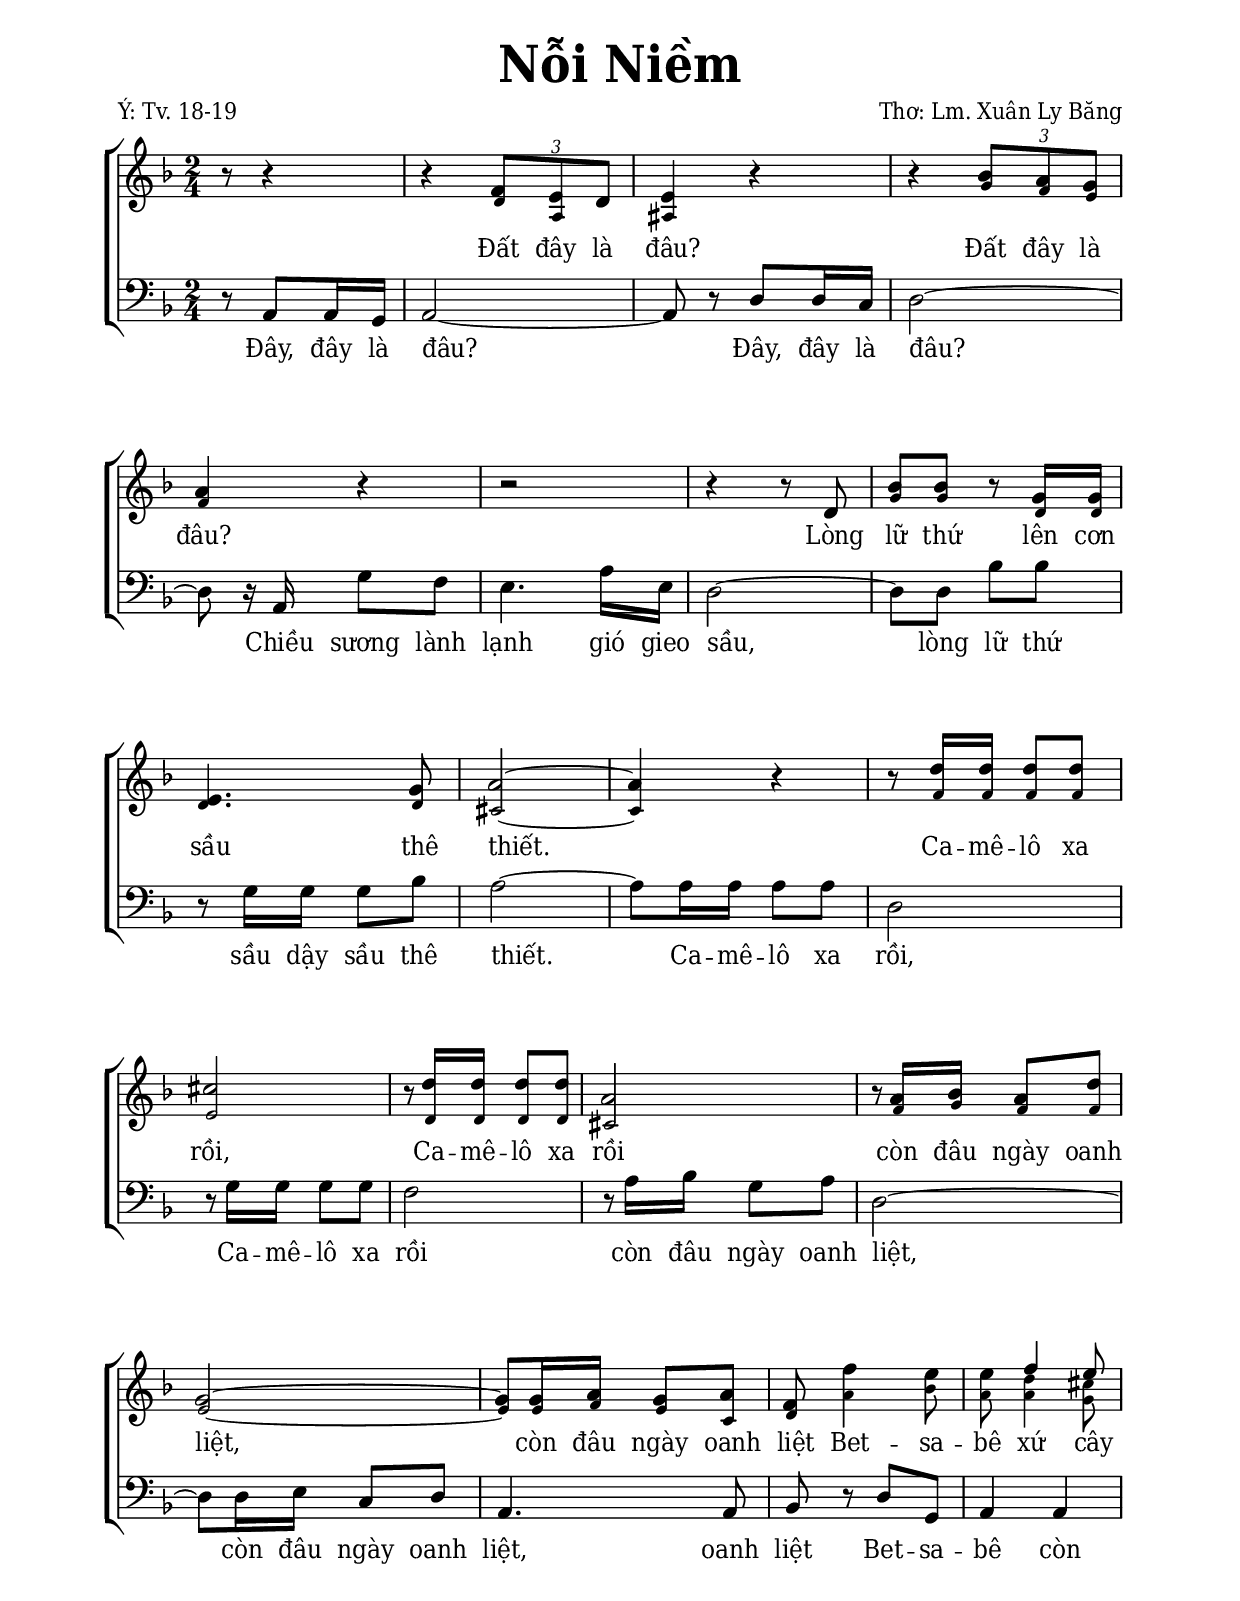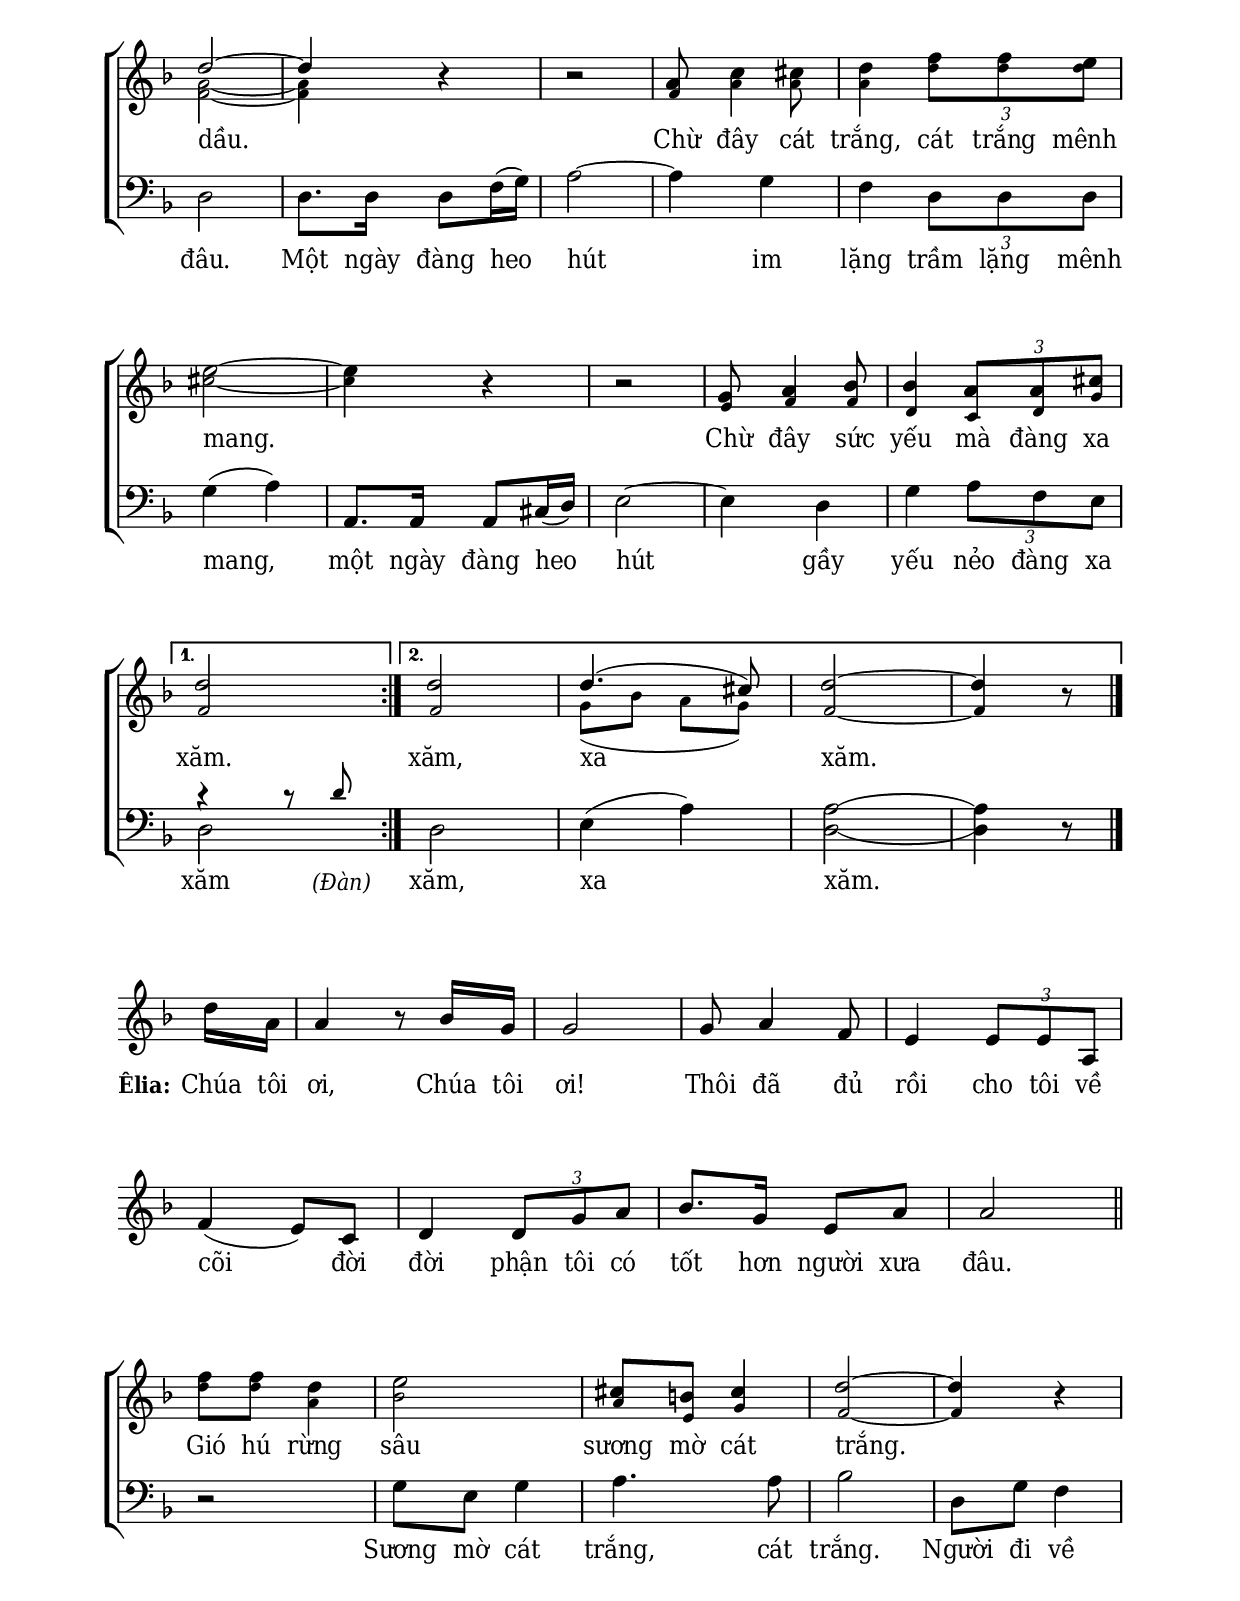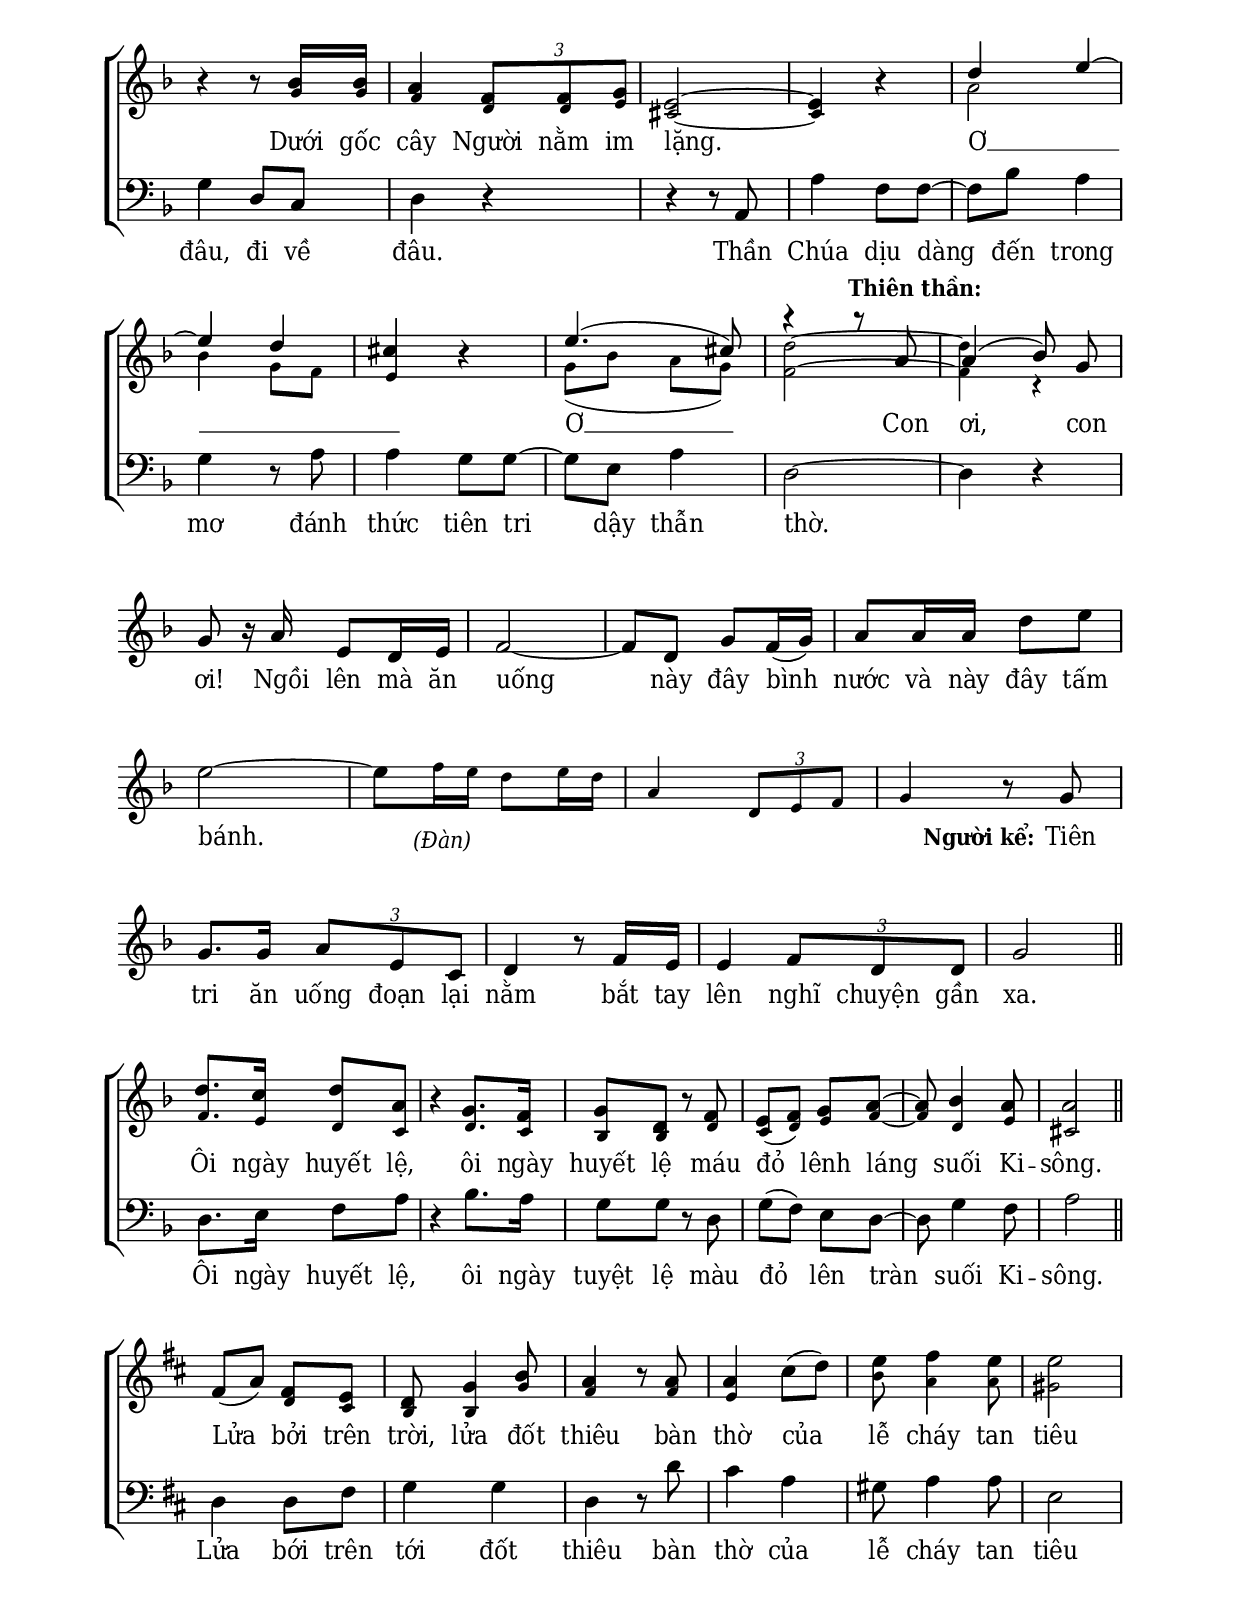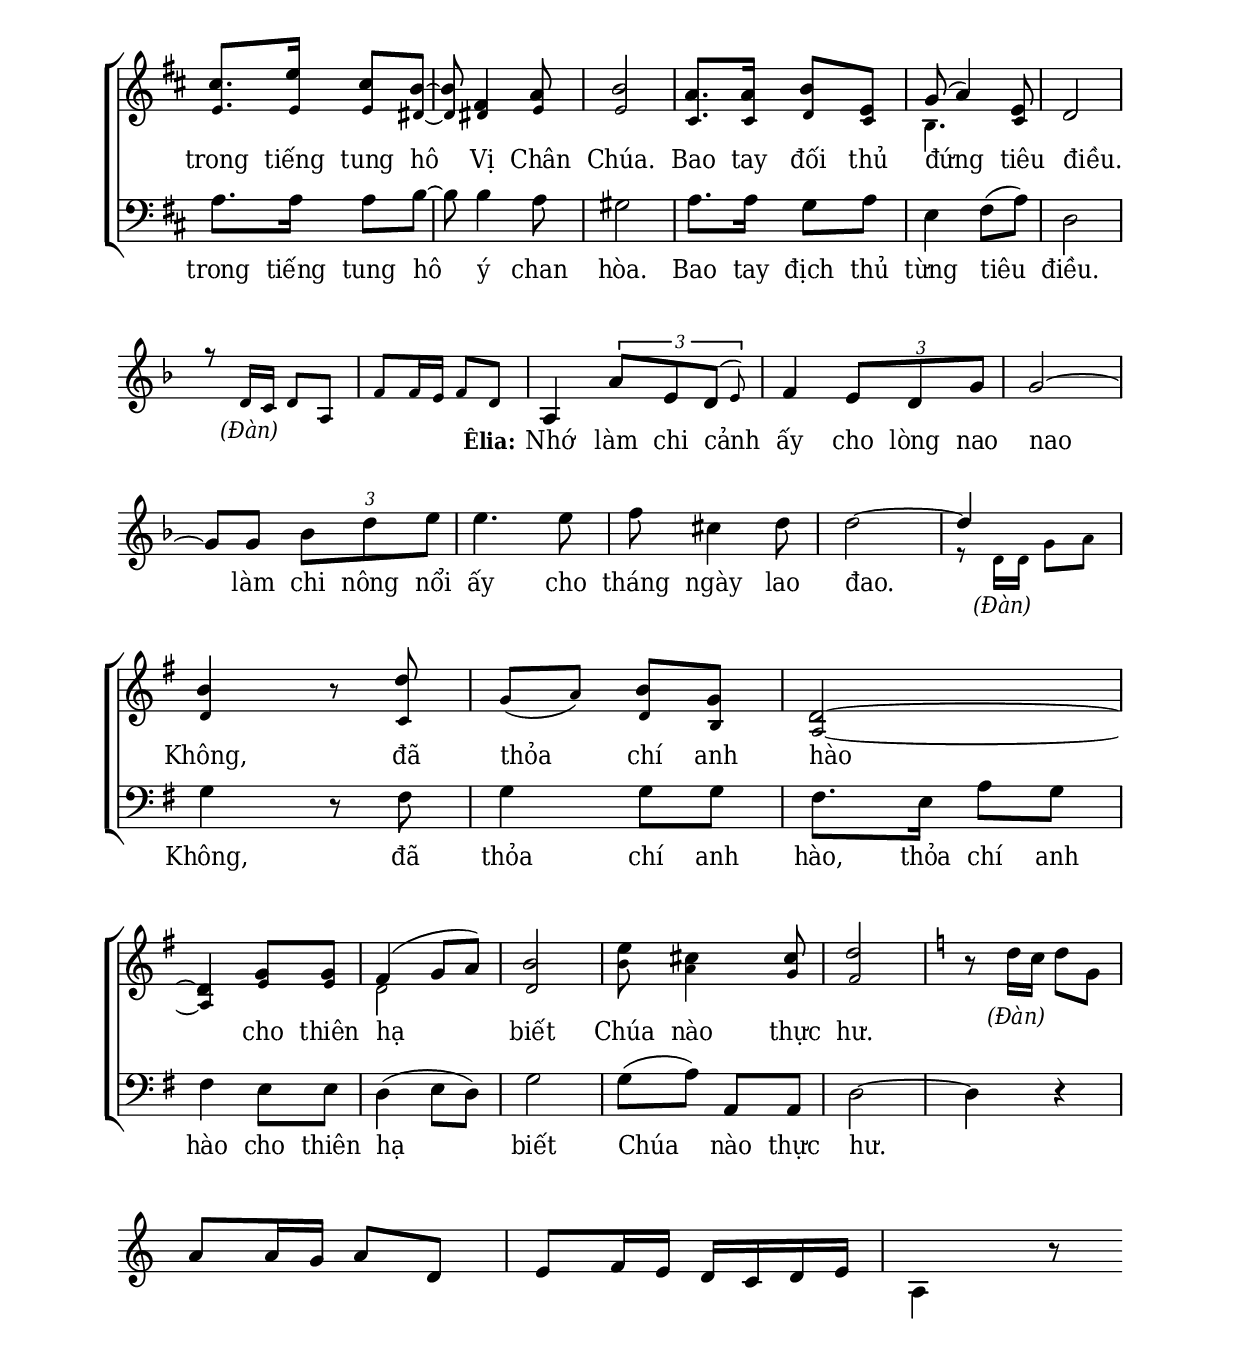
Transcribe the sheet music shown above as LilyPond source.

% Cài đặt chung\
\version "2.22.1"
\include "english.ly"

\header {
  title = \markup { \fontsize #3 "Nỗi Niềm" }
  composer = "Thơ: Lm. Xuân Ly Băng"
  poet = "Ý: Tv. 18-19"
  %arranger = "Lm. Kim Long"
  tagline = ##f
}

% Nhạc phiên khúc
nhacPhienKhucSopMot = \relative c' {
  \repeat volta 2 {
  %intro
  
  \partial 4. r8 r4 |
  r \tuplet 3/2 { f8 e d } |
  e4 r |
  r \tuplet 3/2 { bf'8 a g } |
  a4 r |
  r2
  r4 r8 d, |
  bf' bf r g16 g |
  e4. g8 |
  a2 ~ |
  a4 r |
  r8 d16 d d8 d |
  cs2 |
  r8 d16 d d8 d |
  a2 |
  r8 a16 bf a8 d |
  g,2 ~ |
  g8 g16 a g8 a |
  f f'4 e8 |
  e f4 e8 |
  d2 ~ |
  d4 r |
  r2
  a8 c4 cs8 |
  d4 \tuplet 3/2 { f8 f e } |
  e2 ~ |
  e4 r |
  r2
  g,8 a4 bf8 |
  bf4 \tuplet 3/2 { a8 a cs } |
  }
  \alternative {
    {
      d2
    }
    {
      d2 |
      d4. (cs8) |
      d2 ~ |
      d4 r8 \bar "|."
    }
  }
  \break
  
  \partial 8 d16 a |
  a4 r8 bf16 g |
  g2 |
  g8 a4 f8 |
  e4 \tuplet 3/2 { e8 e a, } |
  f'4 (e8) c |
  d4 \tuplet 3/2 { d8 g a } |
  bf8. g16 e8 a |
  a2 \bar "||" \break
  
  f'8 f d4 |
  e2 |
  cs8 b! cs4 |
  d2 ~ |
  d4 r |
  r4 r8 bf16 bf |
  a4 \tuplet 3/2 { f8 f g } |
  e2 ~ |
  e4 r |
  d' e ~ |
  e d |
  cs r |
  e4. (	cs8) |
  r4 r8 a
  ^\markup { \raise #3.3 \halign #-0.3 \bold "Thiên thần:" }
  |
  a4 (bf8) g | \break
  
  g8 r16 a e8 d16 e |
  f2 ~ |
  f8 d g f16 (g) |
  a8 a16 a d8 e | \break
  e2 ~ |
  e8
  
  \override NoteHead.font-size = #-2
  f16
  _\markup { \lower #3.3 \halign #-0.3 \italic "(Đàn)" }
  e d8 e16 d |
  a4 \tuplet 3/2 { d,8 e f } |
  g4 r8
  
  \override NoteHead.font-size = #0
  g |
  g8. g16 \tuplet 3/2 { a8 e c } |
  d4 r8 f16 e |
  e4 \tuplet 3/2 { f8 d d } |
  g2 \bar "||" \break
  
  d'8. c16 d8 a |
  r4 g8. f16 |
  g8 d r f |
  e (f) g a ~ |
  a bf4 a8 |
  a2 \bar "||" \break
  
  \set Staff.printKeyCancellation = ##f
  \set Staff.explicitKeySignatureVisibility = #begin-of-line-visible
  \key d \major
  fs8 (a) fs e |
  d g4 b8 |
  a4 r8 a |
  a4 cs8 (d) |
  e fs4 e8 |
  e2 |
  cs8. e16 cs8 b ~ |
  b fs4 a8 |
  b2 |
  a8. a16 b8 e, |
  g (a4) e8 |
  d2 | \break
  
  \oneVoice \voiceOne \stemNeutral
  \key f \major
  \override NoteHead.font-size = #-2
  r8 d16
  _\markup { \lower #3.3 \halign #-0.3 \italic "(Đàn)" }
  c d8 a |
  f' f16 e f8 d |
  
  \revert NoteHead.font-size
  a4 \tuplet 3/2 { a'8 e \afterGrace d (e8) } |
  f4 \tuplet 3/2 { e8 d g } |
  g2 ~ |
  g8 g \tuplet 3/2 { bf d e } |
  e4. e8 |
  f cs4 d8 |
  d2 ~ |
  
  \voiceOne
  d4 r | \break
  
  \key g \major
  b4 r8 d |
  g, (a) b g |
  d2 ~ | \break
  d4 g8 g |
  fs4 (g8 a) |
  b2 |
  e8 cs4 cs8 |
  d2 |
  
  \set Staff.printKeyCancellation = ##t
  \set Staff.explicitKeySignatureVisibility = #all-invisible
  \override Staff.KeySignature #'break-visibility = #all-invisible
  \key f \major
  \oneVoice \stemNeutral
  r8 d16
  _\markup { \lower #3.3 \halign #-0.3 \italic "(Đàn)" }
  c d8 g, |  \break
  a a16 g a8 d, |
  e f16 e d c d e |
  a,4 r8 
}

nhacPhienKhucAltoMot = \relative c' {
  %intro
  
  \partial 4. r8 r4 |
  r \tuplet 3/2 { d8 a d } |
  as4 r |
  r \tuplet 3/2 { g'8 f e } |
  f4 r |
  r2
  r4 r8 d |
  g g r d16 d |
  d4. d8 |
  cs2 ~ |
  cs4 r |
  r8 f16 f f8 f |
  e2 |
  r8 d16 d d8 d |
  cs2 |
  r8 f16 g f8 f |
  e2 ~ |
  e8 e16 f e8 c |
  d a'4 bf8 |
  a <d a>4 <cs g>8 |
  <a f>2 ~ |
  <a f>4 r |
  r2
  f8 a4 a8 |
  a4 \tuplet 3/2 { d8 d d } |
  cs2 ~ |
  cs4 r |
  r2
  e,8 f4 f8 |
  d4 \tuplet 3/2 { c8 d g } |
  
  f2
  
  f2 |
  g8 (bf a g) |
  f2 ~ |
  f4 r8
  
  \skip 8
  \repeat unfold 8 { \skip 2 }
  d'8 d a4 |
  bf2 |
  a8 e g4 |
  f2 ~ |
  f4 r |
  r r8 g16 g |
  f4 \tuplet 3/2 { d8 d e } |
  cs2 ~ |
  cs4 r |
  a'2 |
  bf4 g8 f |
  e4 r |
  g8 (bf a g) |
  <d' f,>2 ^~ |
  <d f,>4 r |
  
  \repeat unfold 12 { \skip 2 }
  
  f,8. e16 d8 c |
  r4 d8. c16 |
  bf8 bf r d |
  c (d) e f ~ |
  f d4 e8 |
  cs2
  
  \key d \major
  fs8 (a) d, cs |
  b b4 g'8 |
  fs4 r8 fs |
  e4 cs'8 (d) |
  b8 a4 a8 |
  gs2 |
  e8. e16 e8 ds ~ |
  ds ds4 e8 |
  e2 |
  cs8. cs16 d8 cs  |
  b4. cs8 |
  d2 |
  
  \repeat unfold 9 { \skip 2 }
  
  \voiceTwo
  r8 d16
  _\markup { \lower #3.3 \halign #-0.3 \italic "(Đàn)" }
  d \stemDown g8 a |
  
  \key g \major
  d,4 r8 c |
  g' (a) d, b |
  a2 ~ a4 e'8 e |
  d2 |
  d2 |
  b'8 a4 g8 |
  fs2 |
  
  \repeat unfold 3 { \skip 2 }
  
}

nhacPhienKhucBasMot = \relative c {
  %intro
  
  \partial 4. r8 a a16 g |
  a2 ~ |
  a8 r d d16 c |
  d2 ~ |
  d8 r16 a g'8 f |
  e4. a16 e |
  d2 ~ |
  d8 d bf' bf |
  r g16 g g8 bf |
  a2 ~ |
  a8 a16 a a8 a |
  d,2 |
  r8 g16 g g8 g |
  f2 |
  r8 a16 bf g8 a |
  d,2 ~ |
  d8 d16 e c8 d |
  a4. a8 |
  bf r d g, |
  a4 a |
  d2 |
  d8. d16 d8 f16 (g) |
  a2 ~ |
  a4 g |
  f \tuplet 3/2 { d8 d d } |
  g4 (a) |
  a,8. a16 a8 cs16 (d) |
  e2 ~ |
  e4 d |
  g \tuplet 3/2 { a8 f e } |
  <<
    {
      \voiceTwo
      d2
    }
    \new Voice {
      \voiceOne
      \override NoteHead.font-size = #-2
      r4 r8 d'
      _\markup { \lower #3.3 \halign #-0.3 \italic "(Đàn)" }
    }
  >>
  \oneVoice
  d,2 |
  e4 ^(a) |
  <a\=1^( d,\=2_(>2 |
  <a\=1) d,\=2)>4 d,8\rest
  
  \stemNeutral
  \skip 8
  \repeat unfold 8 { \skip 2 }
  d2\rest
  g8 e g4 |
  a4. a8 |
  bf2 |
  d,8 g f4 |
  g4 d8 c |
  d4 r4 |
  r r8 a |
  a'4 f8 f ~ |
  f bf a4 |
  g r8 a |
  a4 g8 g ~ |
  g e a4 |
  d,2 ~ |
  d4 r |
  
  \repeat unfold 12 { \skip 2 }
  
  d8. e16 f8 a |
  r4 bf8. a16 |
  g8 g r d |
  g (f) e d ~ |
  d g4 f8 |
  a2
  
  \set Staff.printKeyCancellation = ##f
  \set Staff.explicitKeySignatureVisibility = #begin-of-line-visible
  \key d \major
  d,4 d8 fs |
  g4 g |
  d r8 d'8 |
  cs4 a |
  gs8 a4 a8 |
  e2 |
  a8. a16 a8 b ~ |
  b b4 a8 |
  gs2 |
  a8. a16 g8 a |
  e4 fs8 (a) |
  d,2 |
  
  \repeat unfold 10 { \skip 2 }
  \key g \major
  g4 r8 fs |
  g4 g8 g |
  fs8. e16 a8 g |
  fs4 e8 e |
  d4 (e8 d) |
  g2 |
  g8 (a) a, a |
  d2 ~ |
  
  
  d4 r
  
}

% Lời phiên khúc
loiPhienKhucSopMot = \lyrics {
  Đất đây là đâu?
  Đất đây là đâu?
  Lòng lữ thứ lên cơn sầu thê thiết.
  Ca -- mê -- lô xa rồi,
  Ca -- mê -- lô xa rồi
  còn đâu ngày oanh liệt,
  còn đâu ngày oanh liệt
  Bet -- sa -- bê xứ cây dầu.
  Chừ đây cát trắng,
  cát trắng mênh mang.
  Chừ đây sức yếu mà đàng xa xăm.
  
  xăm, xa xăm.
  
  \set stanza = "Êlia:"
  Chúa tôi ơi, Chúa tôi ơi!
  Thôi đã đủ rồi cho tôi về cõi đời
  đời phận tôi có tốt hơn người xưa đâu.
  Gió hú rừng sâu sương mờ cát trắng.
  Dưới gốc cây Người nằm im lặng.
  Ơ __ _ _ _ Ơ __ 
  Con ơi, con ơi!
  Ngồi lên mà ăn uống
  này đây bình nước và này đây tấm bánh.
  
  \repeat unfold 10 { _ }
  \set stanza = "Người kể:"
  Tiên tri ăn uống đoạn lại nằm
  bắt tay lên nghĩ chuyện gần xa.
  
  Ôi ngày huyết lệ,
  ôi ngày huyết lệ máu đỏ lênh láng suối Ki -- sông.
  Lửa bởi trên trời,
  lửa đốt thiêu bàn thờ của lễ cháy tan tiêu
  trong tiếng tung hô Vị Chân Chúa.
  Bao tay đối thủ đứng tiêu điều.
  
  \repeat unfold 9 { _ }
  \set stanza = "Êlia:"
  Nhớ làm chi cảnh ấy cho lòng nao nao
  làm chi nông nổi ấy cho tháng ngày lao đao.
  
  Không, đã thỏa chí anh hào
  cho thiên hạ biết Chúa nào thực hư.
  
}

loiPhienKhucBasMot = \lyrics {
  Đây, đây là đâu?
  Đây, đây là đâu?
  Chiều sương lành lạnh gió gieo sầu,
  lòng lữ thứ sầu dậy sầu thê thiết.
  Ca -- mê -- lô xa rồi,
  Ca -- mê -- lô xa rồi
  còn đâu ngày oanh liệt,
  còn đâu ngày oanh liệt,
  oanh liệt Bet -- sa -- bê còn đâu.
  Một ngày đàng heo hút im lặng
  trầm lặng mênh mang,
  một ngày đàng heo hút gầy yếu nẻo đàng xa xăm
  
  xăm, xa xăm.
  
  Sương mờ cát trắng,
  cát trắng.
  Người đi về đâu, đi về đâu.
  Thần Chúa dịu dàng đến trong mơ
  đánh thức tiên tri dậy thẫn thờ.
  
  Ôi ngày huyết lệ,
  ôi ngày tuyệt lệ màu đỏ lên tràn suối Ki -- sông.
  Lửa bới trên tới
  đốt thiêu bàn thờ của lễ cháy tan tiêu
  trong tiếng tung hô ý chan hòa.
  Bao tay địch thủ từng tiêu điều.
  
  Không, đã thỏa chí anh hào,
  thỏa chí anh hào cho thiên hạ biết
  Chúa nào thực hư.
}


% Dàn trang
\paper {
  #(set-paper-size "a4")
  top-margin = 15\mm
  bottom-margin = 20\mm
  left-margin = 20\mm
  right-margin = 20\mm
  indent = #0
  #(define fonts
	 (make-pango-font-tree "Deja Vu Serif Condensed"
	 		       "Deja Vu Serif Condensed"
			       "Deja Vu Serif Condensed"
			       (/ 20 20)))
  print-page-number = ##f
}

TongNhip = {
  \key f \major \time 2/4
  \set Timing.beamExceptions = #'()
  \set Timing.baseMoment = #(ly:make-moment 1/4)
}

% Đổi kích thước nốt cho bè phụ
notBePhu =
#(define-music-function (font-size music) (number? ly:music?)
   (for-some-music
     (lambda (m)
       (if (music-is-of-type? m 'rhythmic-event)
           (begin
             (set! (ly:music-property m 'tweaks)
                   (cons `(font-size . ,font-size)
                         (ly:music-property m 'tweaks)))
             #t)
           #f))
     music)
   music)

\score {
  \new ChoirStaff <<
    \new Staff \with {
        \consists "Merge_rests_engraver"
        printPartCombineTexts = ##f
      }
      <<
      \new Voice \TongNhip \partCombine
            \nhacPhienKhucSopMot
            \notBePhu -2 { \nhacPhienKhucAltoMot }
      \new NullVoice = nhacThamChieuSopMot \nhacPhienKhucSopMot
      \new Lyrics \lyricsto nhacThamChieuSopMot \loiPhienKhucSopMot
    >>
    \new Staff <<
        \new Voice = "beBas" {
          \clef bass \TongNhip \nhacPhienKhucBasMot
        }
        \new Lyrics \lyricsto beBas \loiPhienKhucBasMot
      >>
  >>
  \layout {
    %\override Lyrics.LyricText.font-size = #+2
    \override Lyrics.LyricSpace.minimum-distance = #1.5
    \override Score.BarNumber.break-visibility = ##(#f #f #f)
    \override LyricHyphen.minimum-distance = #1.5
    \context {
      \Staff \RemoveEmptyStaves
      \override VerticalAxisGroup.remove-first = ##t
    }
  }
}
